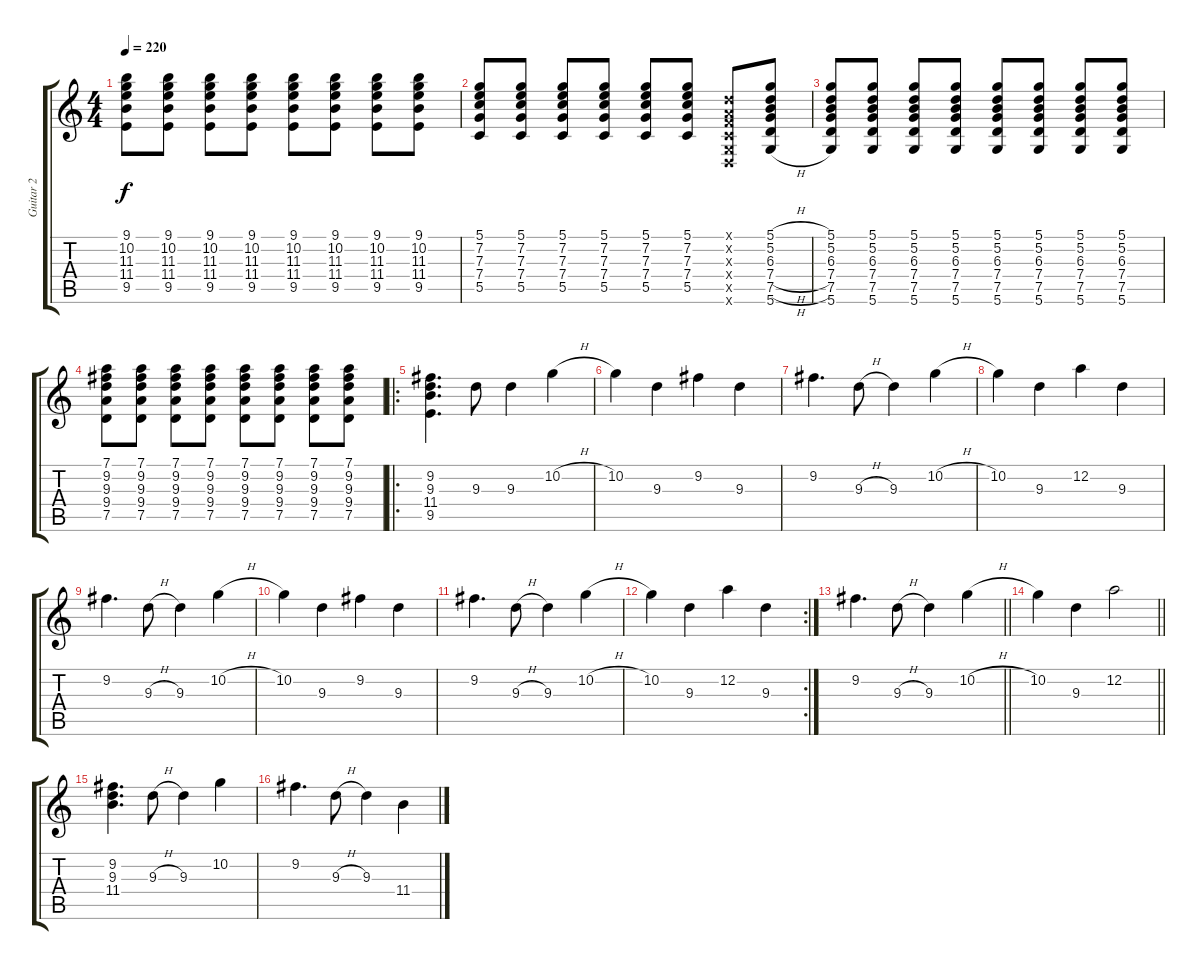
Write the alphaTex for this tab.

\track ("Guitar 2" "Guitar 2") {instrument distortionguitar}
\staff {score tabs}
\tuning (D4 A3 F3 C3 G2 D2) {hide}
\ts (4 4)
\tempo 220
\clef g2
\ks c
(9.1 10.2 11.3 11.4 9.5).8{dy f} (9.1 10.2 11.3 11.4 9.5).8 (9.1 10.2 11.3 11.4 9.5).8 (9.1 10.2 11.3 11.4 9.5).8 (9.1 10.2 11.3 11.4 9.5).8 (9.1 10.2 11.3 11.4 9.5).8 (9.1 10.2 11.3 11.4 9.5).8 (9.1 10.2 11.3 11.4 9.5).8 |
(5.1 7.2 7.3 7.4 5.5).8 (5.1 7.2 7.3 7.4 5.5).8 (5.1 7.2 7.3 7.4 5.5).8 (5.1 7.2 7.3 7.4 5.5).8 (5.1 7.2 7.3 7.4 5.5).8 (5.1 7.2 7.3 7.4 5.5).8 (0.1{x} 0.2{x} 0.3{x} 0.4{x} 0.5{x} 0.6{x}).8 (5.1{h} 5.2{h} 6.3{h} 7.4{h} 7.5{h} 5.6{h}).8 |
(5.1 5.2 6.3 7.4 7.5 5.6).8 (5.1 5.2 6.3 7.4 7.5 5.6).8 (5.1 5.2 6.3 7.4 7.5 5.6).8 (5.1 5.2 6.3 7.4 7.5 5.6).8 (5.1 5.2 6.3 7.4 7.5 5.6).8 (5.1 5.2 6.3 7.4 7.5 5.6).8 (5.1 5.2 6.3 7.4 7.5 5.6).8 (5.1 5.2 6.3 7.4 7.5 5.6).8 |
(7.1 9.2 9.3 9.4 7.5).8 (7.1 9.2 9.3 9.4 7.5).8 (7.1 9.2 9.3 9.4 7.5).8 (7.1 9.2 9.3 9.4 7.5).8 (7.1 9.2 9.3 9.4 7.5).8 (7.1 9.2 9.3 9.4 7.5).8 (7.1 9.2 9.3 9.4 7.5).8 (7.1 9.2 9.3 9.4 7.5).8 |
\ro
(9.2 9.3 11.4 9.5).4{d} 9.3.8 9.3.4 10.2{h}.4 |
10.2.4 9.3.4 9.2.4 9.3.4 |
9.2.4{d} 9.3{h}.8 9.3.4 10.2{h}.4 |
10.2.4 9.3.4 12.2.4 9.3.4 |
9.2.4{d} 9.3{h}.8 9.3.4 10.2{h}.4 |
10.2.4 9.3.4 9.2.4 9.3.4 |
9.2.4{d} 9.3{h}.8 9.3.4 10.2{h}.4 |
\rc 2
10.2.4 9.3.4 12.2.4 9.3.4 |
\barLineRight lightlight
9.2.4{d} 9.3{h}.8 9.3.4 10.2{h}.4 |
\barLineRight lightlight
10.2.4 9.3.4 12.2.2 |
(9.2 9.3 11.4).4{d} 9.3{h}.8 9.3.4 10.2.4 |
9.2.4{d} 9.3{h}.8 9.3.4 11.4.4
